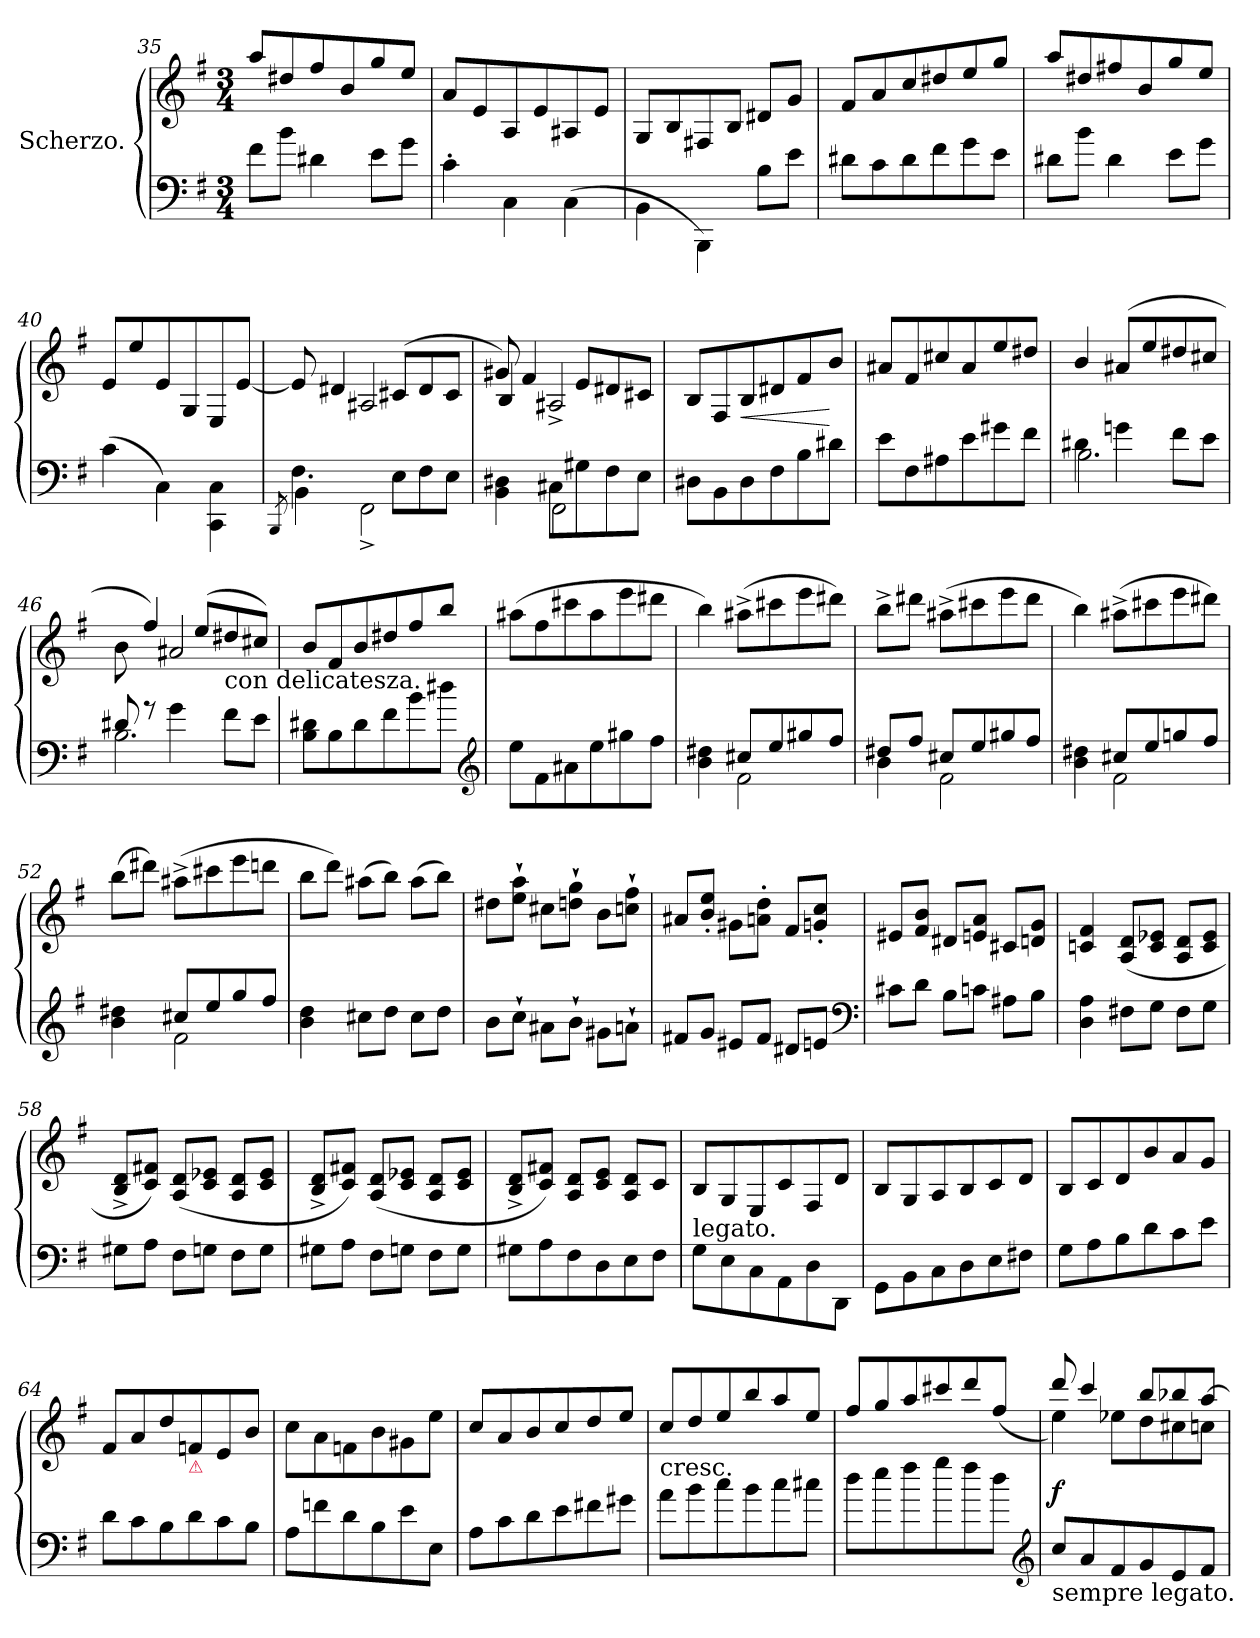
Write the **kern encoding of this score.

**kern	**kern	**dynam
*part1	*part1	*part1
*staff2	*staff1	*staff1/2
*I"Scherzo.	*	*
*clefF4	*clefG2	*
*k[f#]	*k[f#]	*
*G:	*G:	*
*M3/4	*M3/4	*
=35	=35	=35
8f#\L	8aa/L	.
8b\J	8dd#X/	.
4d#X\	8ff#	.
.	8b	.
8e\L	8gg/	.
8g\J	8ee/J	.
=36	=36	=36
4c'>	8aL	.
.	8e	.
4C\	8A	.
.	8e	.
(4C\	8A#X	.
.	8eJ	.
=37	=37	=37
4BB\	8G/L	.
.	8B/	.
4BBB\)	8F#X	.
.	8B/J	.
8BL	8d#XL	.
8eJ	8gJ	.
=38	=38	=38
8d#XL	8f#/L	.
8c\	8a/	.
8d#\	8cc/	.
8f#\	8dd#X/	.
8g\	8ee/	.
8e\J	8gg/J	.
=39	=39	=39
8d#XL	8aa/L	.
8b\J	8dd#X/	.
4d#\	8ff#X/	.
.	8b/	.
8e\L	8gg/	.
8g\J	8ee/J	.
=40	=40	=40
(4c	8eL	.
.	8ee	.
4C\)	8e	.
.	8G/	.
4CC\ 4C\	8E/	.
.	[8eJ	.
=41	=41	=41
8qBBB	.	.
*^	*^	*
4.F#\	4BB	8e]	4rAyy	.
.	.	4d#X	.	.
.	2FF#^>	.	2A#X/	.
8E\L	.	(<8c#XL	.	.
8F#\	.	8d#	.	.
8E\J	.	8c#J	.	.
=42	=42	=42	=42	=42
4BB\ 4D#X\	4ryy	8g#X)	4B/	.
.	.	4f#	.	.
8C#X\L	2FF#	.	2A#X^>/	.
8G#X\	.	8eL	.	.
8F#\	.	8d#X	.	.
8E\J	.	8c#XJ	.	.
*v	*v	*	*	*
*	*v	*v	*
=43	=43	=43
8D#XL	8BL	.
8BB\	8F#/	.
8D#	8B	<
8F#	8d#X	.
8B	8f#	.
8d#XJ	8bJ	[
=44	=44	=44
8eL	8a#X/L	.
8F#	8f#/	.
8A#X	8cc#X/	.
8e\	8a#/	.
8g#X	8ee/	.
8f#\J	8dd#X/J	.
=45	=45	=45
*^	*	*
4d#X\	2.B\	4b/	.
4gn\	.	(>8a#X/L	.
.	.	8ee/	.
8f#\L	.	8dd#X/	.
8e\J	.	8cc#X/J	.
=46	=46	=46	=46
*	*	*^	*
8d#X	2.B\	8b	4reyy	.
8rg	.	4ff#)	.	.
4g\	.	.	2a#X/	.
.	.	(8eeL	.	.
!	!	!LO:TX:b:t=con delicatesza.	!	!
8f#\L	.	8dd#X	.	.
8e\J	.	8cc#XJ)	.	.
*v	*v	*	*	*
*	*v	*v	*
=47	=47	=47
8B\ 8d#X\L	8b/L	.
8B\	8f#/	.
8d#\	8b/	.
8f#\	8dd#X/	.
8b\	8ff#/	.
8dd#XJ	8bb/J	.
*clefG2	*	*
=48	=48	=48
8eeL	(8aa#XL	.
8f#	8ff#	.
8a#X	8ccc#X	.
8ee	8aa#	.
8gg#X	8eee	.
8ff#J	8ddd#XJ	.
=49	=49	=49
*^	*	*
4raayy	4b 4dd#X	4bb)	.
8cc#XL	2f#	(8aa#X^<L	.
8ee	.	8ccc#X	.
8gg#X	.	8eee	.
8ff#J	.	8ddd#XJ)	.
=50	=50	=50	=50
8dd#XL	4b	8bb^<L	.
8ff#J	.	8ddd#XJ	.
8cc#XL	2f#	(8aa#X^<L	.
8ee	.	8ccc#X	.
8gg#X	.	8eee	.
8ff#J	.	8ddd#J	.
=51	=51	=51	=51
4raayy	4b 4dd#X	4bb)	.
8cc#XL	2f#	(8aa#X^<L	.
8ee	.	8ccc#X	.
8ggn	.	8eee	.
8ff#J	.	8ddd#XJ)	.
=52	=52	=52	=52
4rcccyy	4b 4dd#X	(8bbL	.
.	.	8ddd#XJ)	.
8cc#XL	2f#	(8aa#X^<L	.
8ee	.	8ccc#X	.
8gg	.	8eee	.
8ff#J	.	8dddnJ	.
*v	*v	*	*
=53	=53	=53
4b 4dd	8bbL	.
.	8dddJ)	.
8cc#XL	(8aa#XL	.
8ddJ	8bbJ)	.
8cc#L	(8aa#L	.
8ddJ	8bbJ)	.
=54	=54	=54
8bL	8dd#XL	.
8cc`>J	8ee`> 8aa`>J	.
8a#X\L	8cc#XL	.
8b`>\J	8ddn`> 8gg`>J	.
8g#X\L	8bL	.
8an`>\J	8ccn`> 8ff#`>J	.
=55	=55	=55
8f#XL	8a#X/L	.
8gJ	8b'</ 8ee'</J	.
8e#XL	8g#XL	.
8f#J	8an'< 8dd'<J	.
8d#XL	8f#L	.
8enJ	8gn'< 8cc'<J	.
*clefF4	*	*
=56	=56	=56
8c#XL	8e#XL	.
8dJ	8f# 8bJ	.
8BL	8d#XL	.
8cnJ	8en 8aJ	.
8A#XL	8c#XL	.
8BJ	8dn 8gJ	.
=57	=57	=57
4D 4A	4cn 4f#	.
8F#X\L	(>8A/ 8d/L	.
8G\J	8c/ 8e-X/J	.
8F#\L	8A/ 8d/L	.
8G\J	8c/ 8e-/J	.
=58	=58	=58
8G#XL	8B^< 8d^<L	.
8AJ	8c 8f#XJ)	.
8F#L	(>8A 8dL	.
8GnJ	8c 8e-XJ	.
8F#L	8A 8dL	.
8GJ	8c 8e-J	.
=59	=59	=59
8G#XL	8B^ 8d^L	.
8AJ	8c 8f#XJ)	.
8F#L	(>8A 8dL	.
8GnJ	8c 8e-XJ	.
8F#L	8A 8dL	.
8GJ	8c 8e-J	.
=60	=60	=60
8G#XL	8B^< 8d^<L	.
8A	8c 8f#XJ)	.
8F#	8A 8dL	.
8D	8c 8eJ	.
8E	8A 8dL	.
8F#J	8cJ	.
=61	=61	=61
!	!LO:TX:b:t=legato.	!
8G\L	8B/L	.
8E\	8G/	.
8C\	8E/	.
8AA\	8c/	.
8D\	8F#/	.
8DD\J	8d/J	.
=62	=62	=62
8GG\L	8B/L	.
8BB\	8G/	.
8C\	8A/	.
8D\	8B/	.
8E\	8c/	.
8F#X\J	8d/J	.
=63	=63	=63
8GL	8BL	.
8A	8c	.
8B	8d	.
8d	8b	.
8c	8a	.
8eJ	8gJ	.
=64	=64	=64
8dL	8f#L	.
8c	8a	.
8B	8dd	.
!	!LO:TX:b:color=crimson:t=⚠	!
8d	8fn	.
8c	8e	.
8BJ	8bJ	.
=65	=65	=65
8AL	8ccL	.
8fn	8a	.
8d	8fn	.
8B	8b	.
8e	8g#X	.
8EJ	8eeJ	.
=66	=66	=66
8AL	8cc/L	.
8c\	8a/	.
8d\	8b/	.
8e\	8cc/	.
8f#X	8dd/	.
8g#XJ	8ee/J	.
=67	=67	=67
!	!LO:TX:c:t=cresc.	!
8a\L	8cc/L	.
8b\	8dd/	.
8cc\	8ee/	.
8b\	8bb/	.
8cc\	8aa/	.
8cc#XJ	8ee/J	.
=68	=68	=68
8dd\L	8ff#/L	.
8ee\	8gg/	.
8ff#\	8aa/	.
8gg\	8ccc#X/	.
8ff#\	8ddd/	.
8dd\J	(>8ff#/J	.
*clefG2	*	*
=69	=69	=69
*	*^	*
!LO:TX:b:t=sempre legato.	!	!	!
8ccL	8ddd	4ee)	f
8a	4ccc	.	.
8f#	.	8ee-XL	.
8g	8bbL	8dd	.
8e	8bb-X	8cc#X	.
8f#J	[8aaJ	8ccnJ	.
*	*v	*v	*
=	=	=
*-	*-	*-
